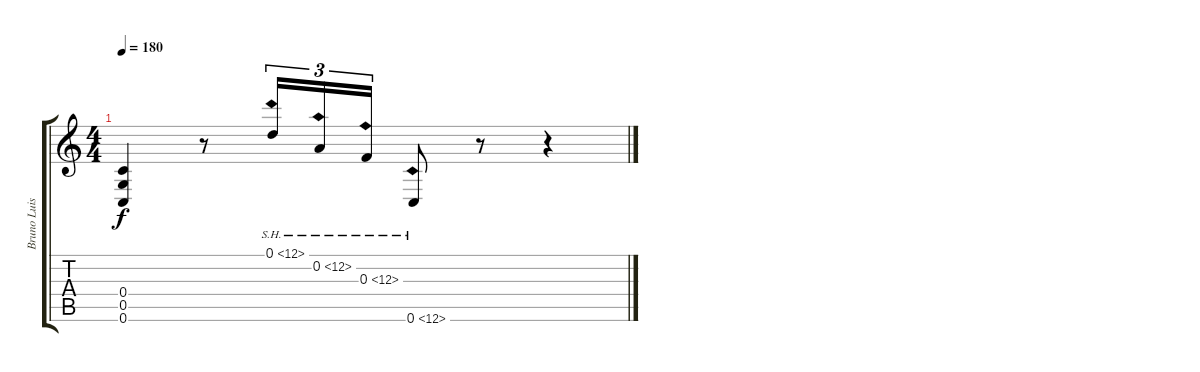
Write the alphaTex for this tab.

\track ("Bruno Luis" "Bruno Luis") {instrument distortionguitar}
\staff {score tabs}
\tuning (D4 A3 F3 C3 G2 C2) {hide}
\ts (4 4)
\tempo 180
\clef g2
\ks c
(0.4 0.5 0.6).4{dy f} r.8 0.1{sh 12}.16{tu (3 2)} 0.2{sh 12}.16{tu (3 2)} 0.3{sh 12}.16{tu (3 2)} 0.6{sh 12}.8 r.8 r.4
